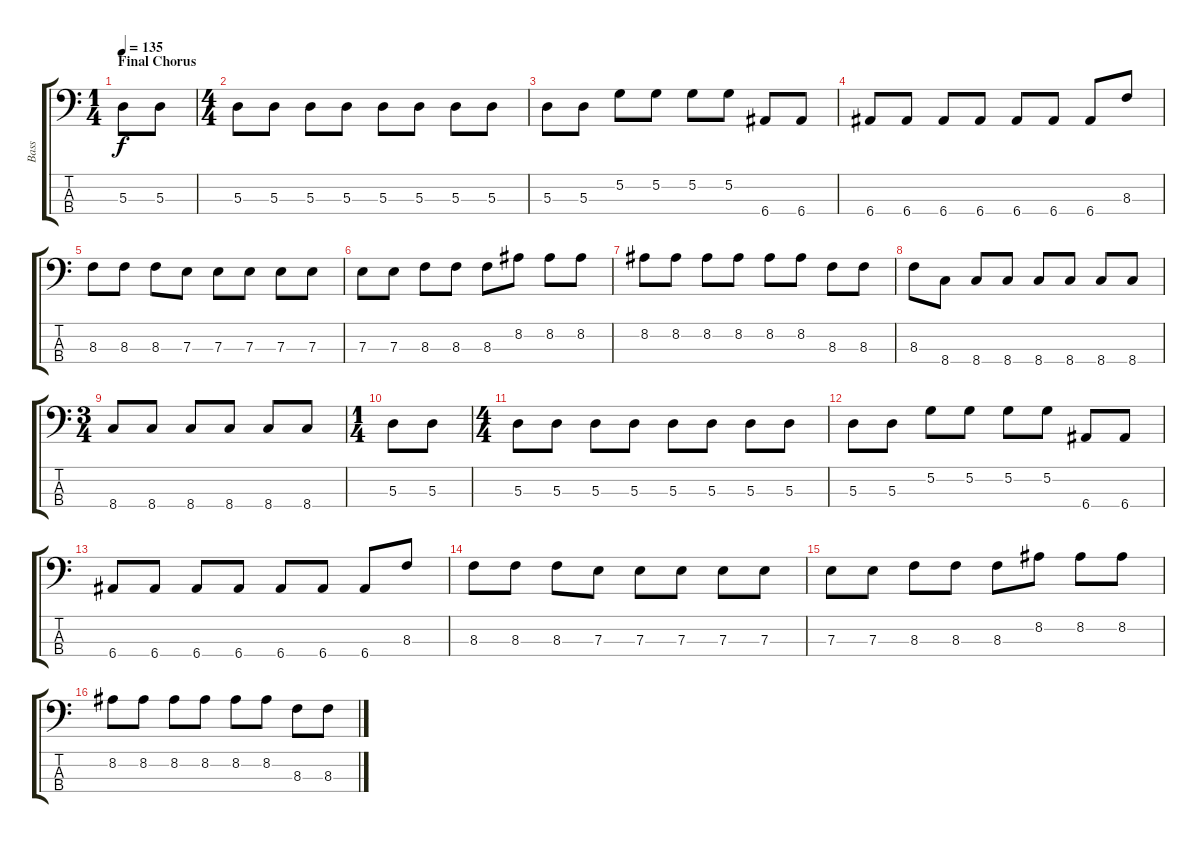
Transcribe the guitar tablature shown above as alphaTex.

\track ("Bass" "Bass") {instrument fretlessbass}
\staff {score tabs}
\tuning (G2 D2 A1 E1) {hide}
\ts (1 4)
\section ("" "Final Chorus")
\tempo 135
\clef f4
\ks c
5.3.8{dy f} 5.3.8 |
\ts (4 4)
5.3.8 5.3.8 5.3.8 5.3.8 5.3.8 5.3.8 5.3.8 5.3.8 |
5.3.8 5.3.8 5.2.8 5.2.8 5.2.8 5.2.8 6.4.8 6.4.8 |
6.4.8 6.4.8 6.4.8 6.4.8 6.4.8 6.4.8 6.4.8 8.3.8 |
8.3.8 8.3.8 8.3.8 7.3.8 7.3.8 7.3.8 7.3.8 7.3.8 |
7.3.8 7.3.8 8.3.8 8.3.8 8.3.8 8.2.8 8.2.8 8.2.8 |
8.2.8 8.2.8 8.2.8 8.2.8 8.2.8 8.2.8 8.3.8 8.3.8 |
8.3.8 8.4.8 8.4.8 8.4.8 8.4.8 8.4.8 8.4.8 8.4.8 |
\ts (3 4)
8.4.8 8.4.8 8.4.8 8.4.8 8.4.8 8.4.8 |
\ts (1 4)
5.3.8 5.3.8 |
\ts (4 4)
5.3.8 5.3.8 5.3.8 5.3.8 5.3.8 5.3.8 5.3.8 5.3.8 |
5.3.8 5.3.8 5.2.8 5.2.8 5.2.8 5.2.8 6.4.8 6.4.8 |
6.4.8 6.4.8 6.4.8 6.4.8 6.4.8 6.4.8 6.4.8 8.3.8 |
8.3.8 8.3.8 8.3.8 7.3.8 7.3.8 7.3.8 7.3.8 7.3.8 |
7.3.8 7.3.8 8.3.8 8.3.8 8.3.8 8.2.8 8.2.8 8.2.8 |
8.2.8 8.2.8 8.2.8 8.2.8 8.2.8 8.2.8 8.3.8 8.3.8
